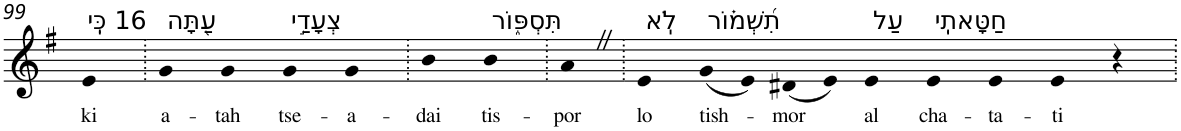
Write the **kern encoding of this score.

**kern	**text
*part1	*part1
*staff1	*staff1
*I"Piano	*
*I'Pno	*
!!LO:PB:g=z
*clefG2	*
*k[f#]	*
*G:	*
=99	=99
!LO:TX:a:t=16 כִּֽי	!
!	!LO:LY:b
4e	ki
=100.	=100.
!LO:TX:a:t=עַ֭תָּה	!
!	!LO:LY:b
4g	a-
!	!LO:LY:b
4g	-tah
!LO:TX:a:t=צְעָדַ֣י	!
!	!LO:LY:b
4g	tse-
!	!LO:LY:b
4g	-a-
=101.	=101.
!	!LO:LY:b
4b	-dai
!LO:TX:a:t=תִּסְפּ֑וֹר	!
!	!LO:LY:b
4b	tis-
=102.	=102.
!	!LO:LY:b
4aZ	-por
=103.	=103.
!LO:TX:a:t=לֹֽא	!
!	!LO:LY:b
4e	lo
!LO:TX:a:t=תִ֝שְׁמ֗וֹר	!
!	!LO:LY:b
(8g	tish-
8e)	.
!	!LO:LY:b
(8d#X	-mor
8e)	.
!LO:TX:a:t=עַל	!
!	!LO:LY:b
4e	al
!LO:TX:a:t=חַטָּאתִֽי	!
!	!LO:LY:b
4e	cha-
!	!LO:LY:b
4e	-ta-
!	!LO:LY:b
4e	-ti
4r	.
=.	=.
*-	*-
